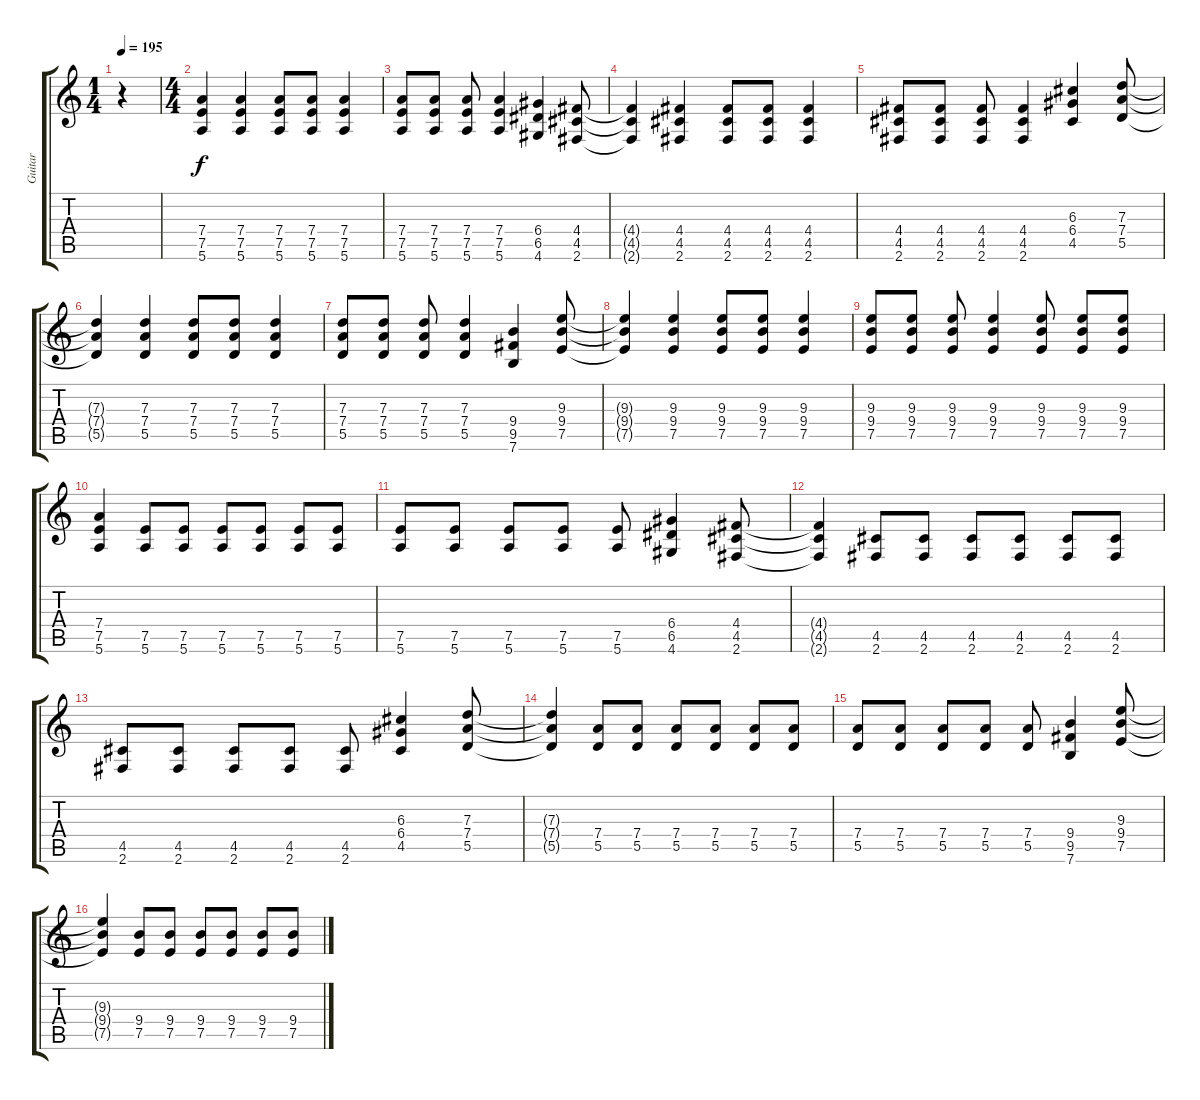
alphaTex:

\track ("Guitar" "Guitar") {instrument overdrivenguitar}
\staff {score tabs}
\tuning (E4 B3 G3 D3 A2 E2) {hide}
\ts (1 4)
\tempo 195
\clef g2
\ks c
r.4{dy f instrument overdrivenguitar} |
\ts (4 4)
(7.4 7.5 5.6).4 (7.4 7.5 5.6).4 (7.4 7.5 5.6).8 (7.4 7.5 5.6).8 (7.4 7.5 5.6).4 |
(7.4 7.5 5.6).8 (7.4 7.5 5.6).8 (7.4 7.5 5.6).8 (7.4 7.5 5.6).4 (6.4 6.5 4.6).4 (4.4 4.5 2.6).8 |
(4.4{t} 4.5{t} 2.6{t}).4 (4.4 4.5 2.6).4 (4.4 4.5 2.6).8 (4.4 4.5 2.6).8 (4.4 4.5 2.6).4 |
(4.4 4.5 2.6).8 (4.4 4.5 2.6).8 (4.4 4.5 2.6).8 (4.4 4.5 2.6).4 (6.3 6.4 4.5).4 (7.3 7.4 5.5).8 |
(7.3{t} 7.4{t} 5.5{t}).4 (7.3 7.4 5.5).4 (7.3 7.4 5.5).8 (7.3 7.4 5.5).8 (7.3 7.4 5.5).4 |
(7.3 7.4 5.5).8 (7.3 7.4 5.5).8 (7.3 7.4 5.5).8 (7.3 7.4 5.5).4 (9.4 9.5 7.6).4 (9.3 9.4 7.5).8 |
(9.3{t} 9.4{t} 7.5{t}).4 (9.3 9.4 7.5).4 (9.3 9.4 7.5).8 (9.3 9.4 7.5).8 (9.3 9.4 7.5).4 |
(9.3 9.4 7.5).8 (9.3 9.4 7.5).8 (9.3 9.4 7.5).8 (9.3 9.4 7.5).4 (9.3 9.4 7.5).8 (9.3 9.4 7.5).8 (9.3 9.4 7.5).8 |
(7.4 7.5 5.6).4{volume 12} (7.5 5.6).8 (7.5 5.6).8 (7.5 5.6).8 (7.5 5.6).8 (7.5 5.6).8 (7.5 5.6).8 |
(7.5 5.6).8 (7.5 5.6).8 (7.5 5.6).8 (7.5 5.6).8 (7.5 5.6).8 (6.4 6.5 4.6).4 (4.4 4.5 2.6).8 |
(4.4{t} 4.5{t} 2.6{t}).4 (4.5 2.6).8 (4.5 2.6).8 (4.5 2.6).8 (4.5 2.6).8 (4.5 2.6).8 (4.5 2.6).8 |
(4.5 2.6).8 (4.5 2.6).8 (4.5 2.6).8 (4.5 2.6).8 (4.5 2.6).8 (6.3 6.4 4.5).4 (7.3 7.4 5.5).8 |
(7.3{t} 7.4{t} 5.5{t}).4 (7.4 5.5).8 (7.4 5.5).8 (7.4 5.5).8 (7.4 5.5).8 (7.4 5.5).8 (7.4 5.5).8 |
(7.4 5.5).8 (7.4 5.5).8 (7.4 5.5).8 (7.4 5.5).8 (7.4 5.5).8 (9.4 9.5 7.6).4 (9.3 9.4 7.5).8 |
(9.3{t} 9.4{t} 7.5{t}).4 (9.4 7.5).8 (9.4 7.5).8 (9.4 7.5).8 (9.4 7.5).8 (9.4 7.5).8 (9.4 7.5).8
